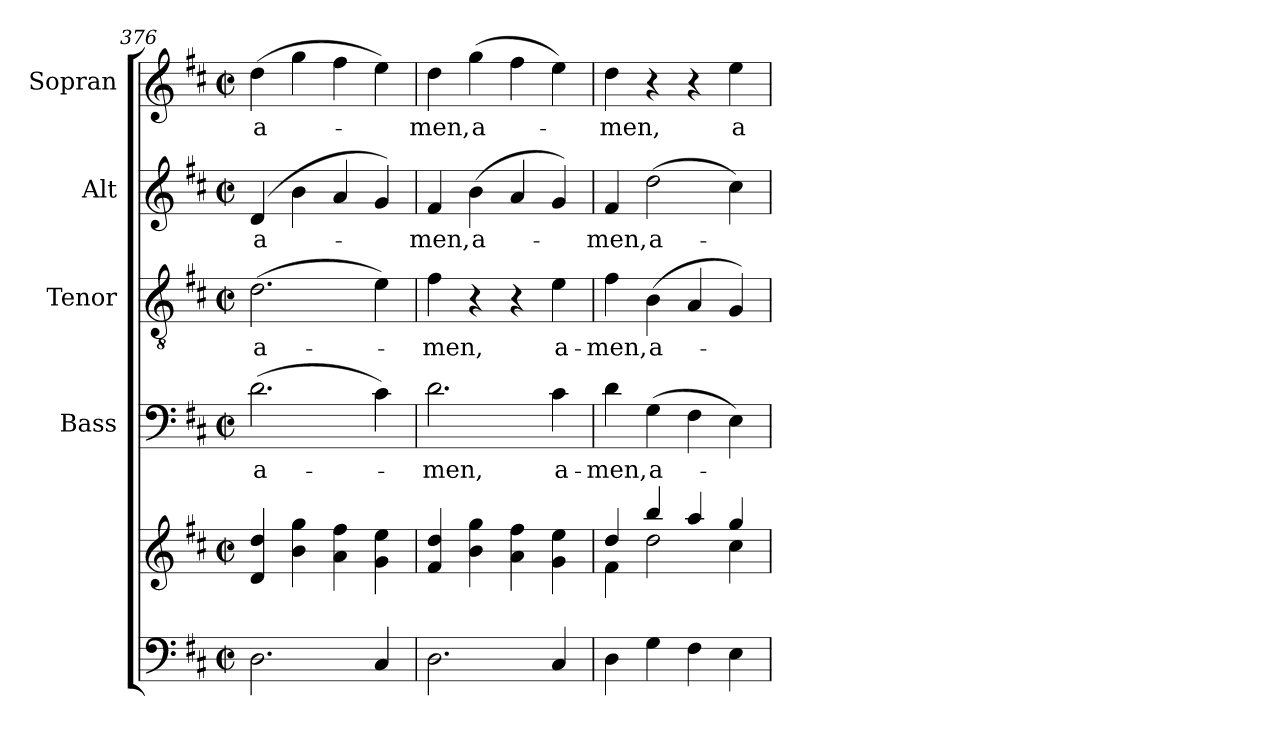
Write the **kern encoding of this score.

**kern	**kern	**kern	**text	**kern	**text	**kern	**text	**kern	**text
*part5	*part5	*part4	*part4	*part3	*part3	*part2	*part2	*part1	*part1
*staff6	*staff5	*staff4	*staff4	*staff3	*staff3	*staff2	*staff2	*staff1	*staff1
*	*	*I"Bass	*	*I"Tenor	*	*I"Alt	*	*I"Sopran	*
*	*	*I'B.	*	*I'T.	*	*I'A.	*	*I'S.	*
*clefF4	*clefG2	*clefF4	*	*clefGv2	*	*clefG2	*	*clefG2	*
*k[f#c#]	*k[f#c#]	*k[f#c#]	*	*k[f#c#]	*	*k[f#c#]	*	*k[f#c#]	*
*D:	*D:	*D:	*	*D:	*	*D:	*	*D:	*
*M2/2	*M2/2	*M2/2	*	*M2/2	*	*M2/2	*	*M2/2	*
*met(c|)	*met(c|)	*met(c|)	*	*met(c|)	*	*met(c|)	*	*met(c|)	*
=376	=376	=376	=376	=376	=376	=376	=376	=376	=376
!	!	!	!LO:LY:b	!	!LO:LY:b	!	!LO:LY:b	!	!LO:LY:b
2.D\	4d/ 4dd/	(>2.d\	a-	(>2.d\	a-	(4d/	a-	(>4dd\	a-
.	4b\ 4gg\	.	.	.	.	4b\	.	4gg\	.
.	4a\ 4ff#\	.	.	.	.	4a/	.	4ff#\	.
4C#/	4g\ 4ee\	4c#\)	.	4e\)	.	4g/)	.	4ee\)	.
=377	=377	=377	=377	=377	=377	=377	=377	=377	=377
!	!	!	!LO:LY:b	!	!LO:LY:b	!	!LO:LY:b	!	!LO:LY:b
2.D\	4f#/ 4dd/	2.d\	-men,	4f#\	-men,	4f#/	-men,	4dd\	-men,
!	!	!	!	!	!	!	!LO:LY:b	!	!LO:LY:b
.	4b\ 4gg\	.	.	4r	.	(>4b\	a-	(>4gg\	a-
.	4a\ 4ff#\	.	.	4r	.	4a/	.	4ff#\	.
!	!	!	!LO:LY:b	!	!LO:LY:b	!	!	!	!
4C#/	4g\ 4ee\	4c#\	a-	4e\	a-	4g/)	.	4ee\)	.
=378	=378	=378	=378	=378	=378	=378	=378	=378	=378
*	*^	*	*	*	*	*	*	*	*
!	!	!	!	!LO:LY:b	!	!LO:LY:b	!	!LO:LY:b	!	!LO:LY:b
4D\	4dd/	4f#\	4d\	-men,	4f#\	-men,	4f#/	-men,	4dd\	-men,
!	!	!	!	!LO:LY:b	!	!LO:LY:b	!	!LO:LY:b	!	!
4G\	4bb/	2dd\	(>4G\	a-	(>4B\	a-	(>2dd\	a-	4r	.
4F#\	4aa/	.	4F#\	.	4A/	.	.	.	4r	.
!	!	!	!	!	!	!	!	!	!	!LO:LY:b
4E\	4gg/	4cc#\	4E\)	.	4G/)	.	4cc#\)	.	4ee\	a-
*	*v	*v	*	*	*	*	*	*	*	*
=	=	=	=	=	=	=	=	=	=
*-	*-	*-	*-	*-	*-	*-	*-	*-	*-
